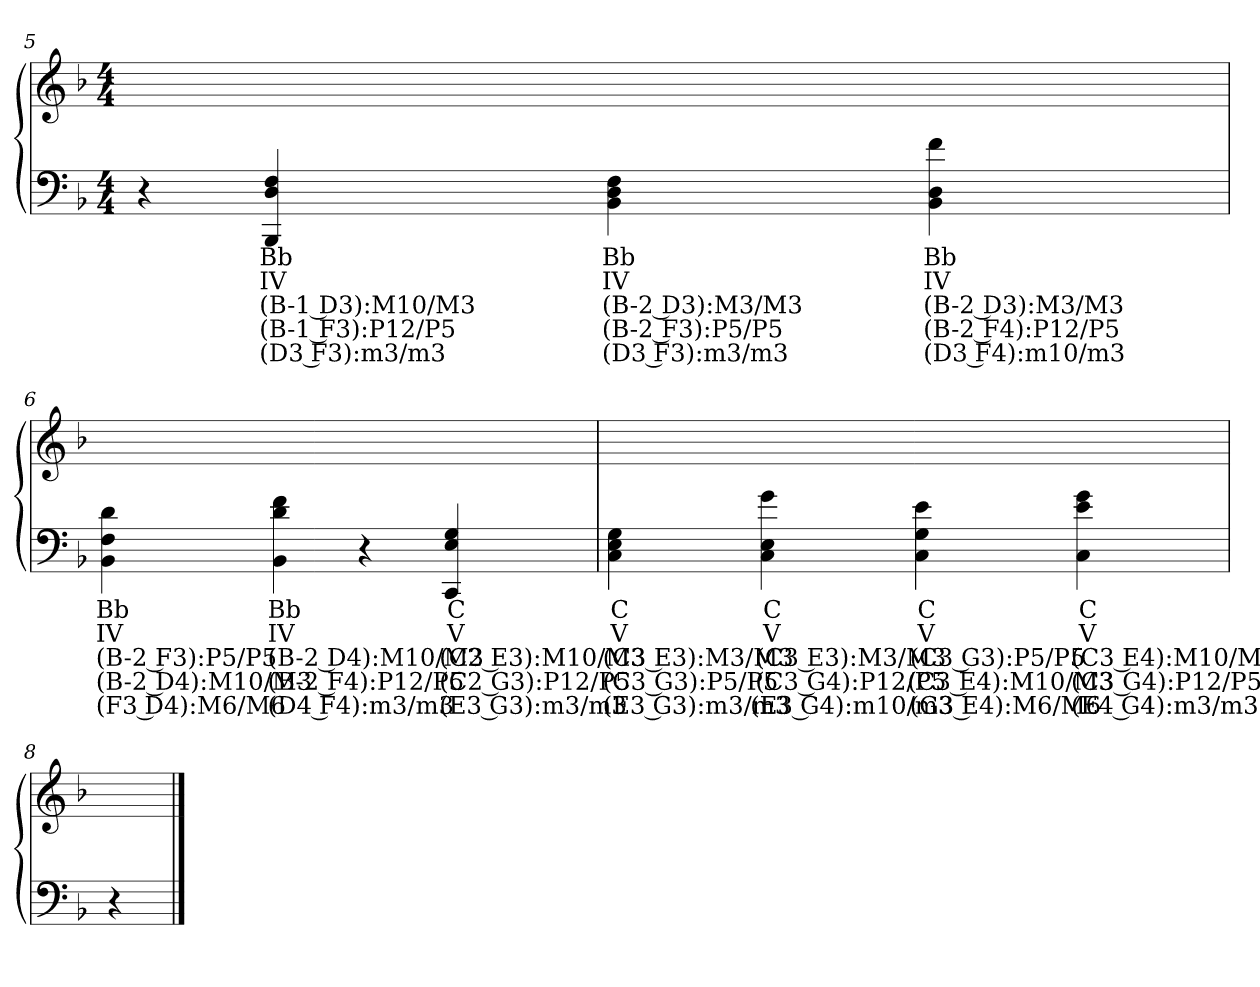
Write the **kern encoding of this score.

**kern	**text	**text	**text	**text	**text	**kern
*part2	*part2	*part2	*part2	*part2	*part2	*part1
*staff2	*staff2	*staff2	*staff2	*staff2	*staff2	*staff1
*clefF4	*	*	*	*	*	*clefG2
*k[b-]	*	*	*	*	*	*k[b-]
*F:	*	*	*	*	*	*F:
*M4/4	*	*	*	*	*	*M4/4
=5	=5	=5	=5	=5	=5	=5
4r	.	.	.	.	.	1ryy
4BBB- 4D 4F	Bb	IV	(B-1 D3):M10/M3	(B-1 F3):P12/P5	(D3 F3):m3/m3	.
4BB- 4D 4F	Bb	IV	(B-2 D3):M3/M3	(B-2 F3):P5/P5	(D3 F3):m3/m3	.
4BB- 4D 4f	Bb	IV	(B-2 D3):M3/M3	(B-2 F4):P12/P5	(D3 F4):m10/m3	.
=6	=6	=6	=6	=6	=6	=6
4BB- 4F 4d	Bb	IV	(B-2 F3):P5/P5	(B-2 D4):M10/M3	(F3 D4):M6/M6	1ryy
4BB- 4d 4f	Bb	IV	(B-2 D4):M10/M3	(B-2 F4):P12/P5	(D4 F4):m3/m3	.
4r	.	.	.	.	.	.
4CC 4E 4G	C	V	(C2 E3):M10/M3	(C2 G3):P12/P5	(E3 G3):m3/m3	.
=7	=7	=7	=7	=7	=7	=7
4C 4E 4G	C	V	(C3 E3):M3/M3	(C3 G3):P5/P5	(E3 G3):m3/m3	1ryy
4C 4E 4g	C	V	(C3 E3):M3/M3	(C3 G4):P12/P5	(E3 G4):m10/m3	.
4C 4G 4e	C	V	(C3 G3):P5/P5	(C3 E4):M10/M3	(G3 E4):M6/M6	.
4C 4e 4g	C	V	(C3 E4):M10/M3	(C3 G4):P12/P5	(E4 G4):m3/m3	.
=8	=8	=8	=8	=8	=8	=8
4r	.	.	.	.	.	4ryy
==	==	==	==	==	==	==
*-	*-	*-	*-	*-	*-	*-
